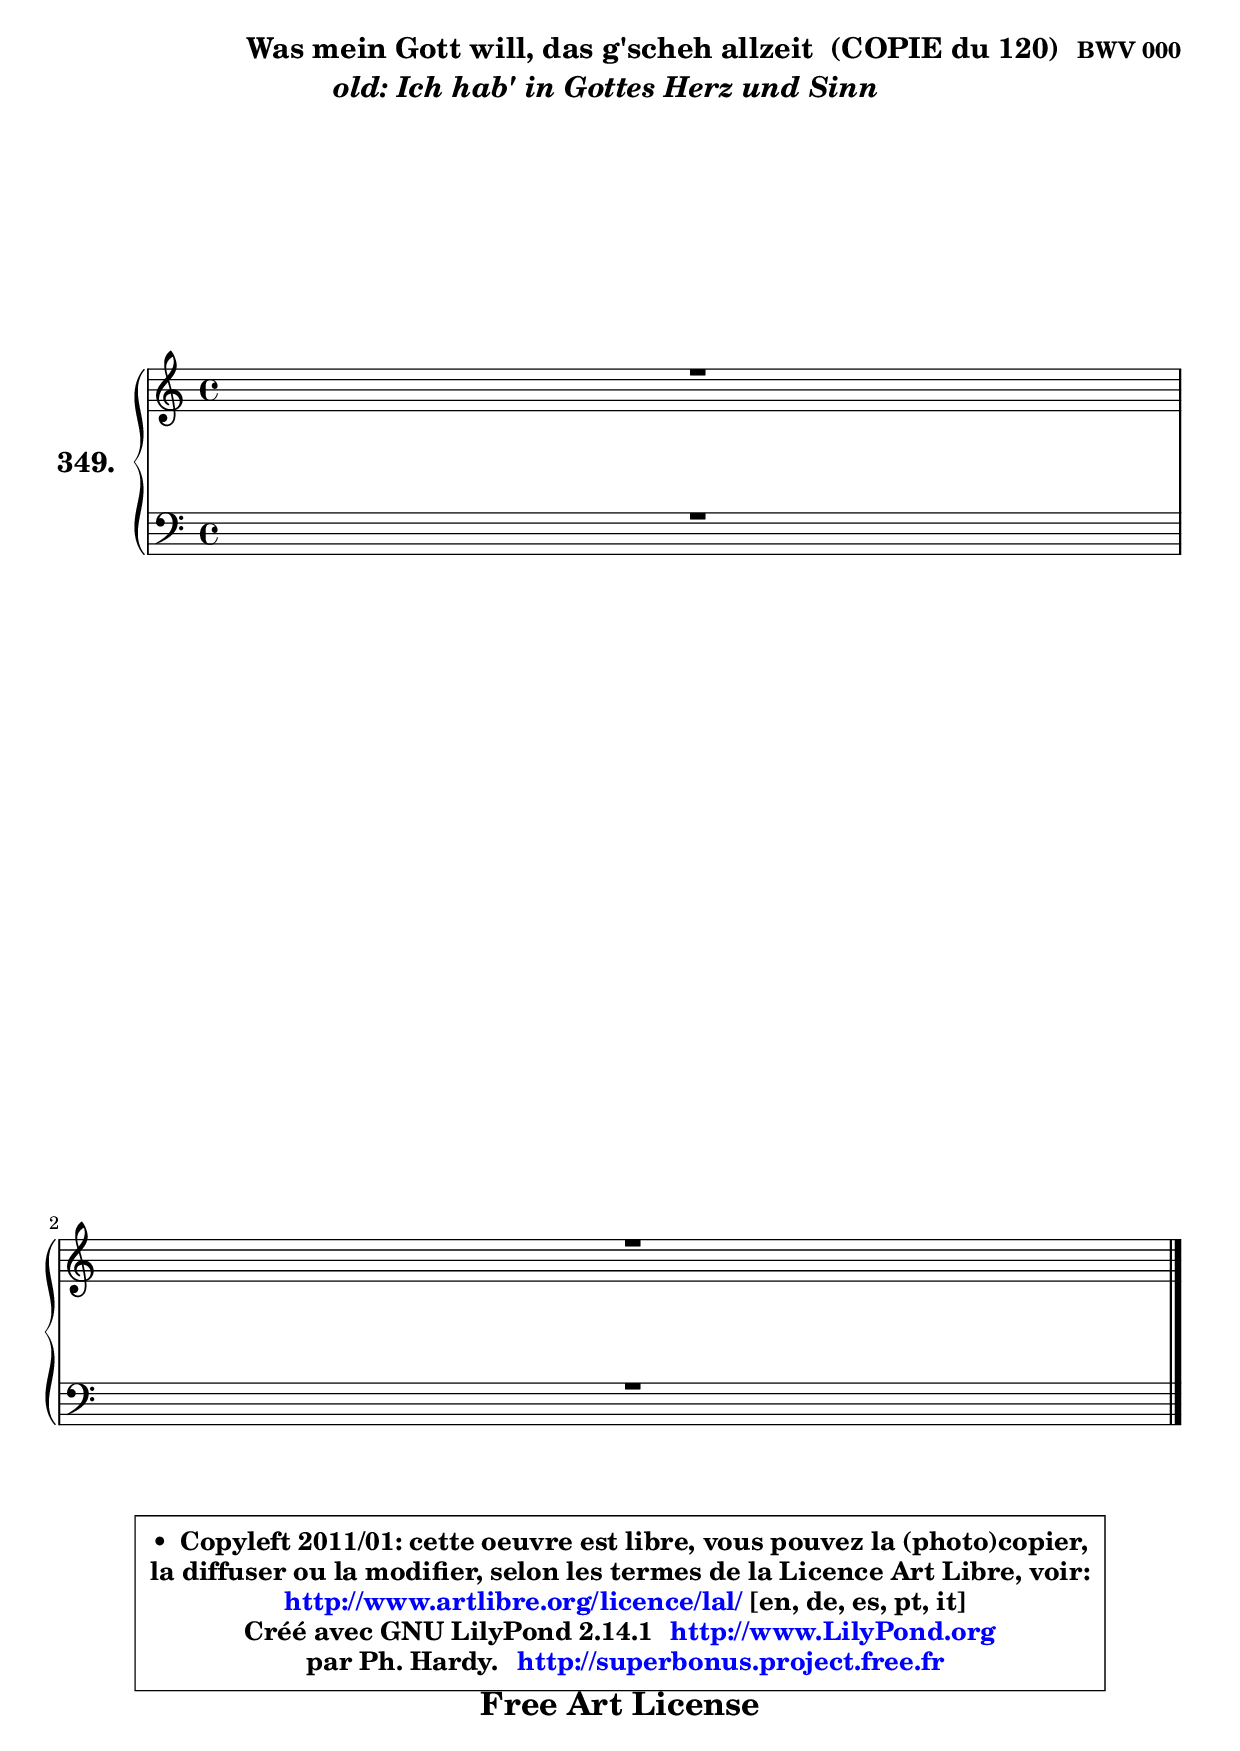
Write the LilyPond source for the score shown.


\version "2.14.1"

    \paper {
%	system-system-spacing #'padding = #0.1
%	score-system-spacing #'padding = #0.1
	ragged-bottom = ##f
	ragged-last-bottom = ##f
	}

    \header {
      opus = \markup { \bold "BWV 000" }
      piece = \markup { \hspace #9 \fontsize #2 \bold \column \center-align { \line { \hspace #9 "Was mein Gott will, das g'scheh allzeit  (COPIE du 120)" }
                                  \line { \italic "old: Ich hab' in Gottes Herz und Sinn" }
                              } }
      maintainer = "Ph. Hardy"
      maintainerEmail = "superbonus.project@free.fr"
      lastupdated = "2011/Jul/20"
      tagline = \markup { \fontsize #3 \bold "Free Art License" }
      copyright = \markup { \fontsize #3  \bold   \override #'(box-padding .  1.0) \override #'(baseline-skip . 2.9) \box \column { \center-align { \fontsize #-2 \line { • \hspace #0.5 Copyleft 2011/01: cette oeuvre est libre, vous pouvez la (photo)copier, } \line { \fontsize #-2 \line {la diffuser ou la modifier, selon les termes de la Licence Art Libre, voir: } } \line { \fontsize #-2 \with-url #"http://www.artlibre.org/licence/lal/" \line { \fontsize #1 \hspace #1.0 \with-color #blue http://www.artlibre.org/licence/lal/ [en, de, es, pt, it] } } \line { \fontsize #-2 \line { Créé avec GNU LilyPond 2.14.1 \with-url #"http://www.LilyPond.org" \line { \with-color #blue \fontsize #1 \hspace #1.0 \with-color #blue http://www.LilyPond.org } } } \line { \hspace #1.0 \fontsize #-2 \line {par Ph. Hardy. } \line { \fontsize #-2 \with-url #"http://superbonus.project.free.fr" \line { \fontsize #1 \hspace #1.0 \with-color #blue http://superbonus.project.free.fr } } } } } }

	  }

  guidemidi = {
	\tempo 4 = 78

	}

  upper = {
\displayLilyMusic \transpose c c {
	\time 4/4
	\key c \major
	\clef treble
	\voiceOne
	<< { 
	% SOPRANO
	\set Voice.midiInstrument = "acoustic grand"
	\relative c' {
	R1 |
\break
	R1 |
        \bar "|."
	} % fin de relative
	}

	\context Voice="1" { \voiceTwo 
	% ALTO
	\set Voice.midiInstrument = "acoustic grand"
	\relative c' {
	
        \bar "|."
	} % fin de relative
	\oneVoice
	} >>
}
	}

    lower = {
\transpose c c {
	\time 4/4
	\key c \major
	\clef bass
	\voiceOne
	<< { 
	% TENOR
	\set Voice.midiInstrument = "acoustic grand"
	\relative c' {
	R1 |
\break
	R1 |
        \bar "|."
	} % fin de relative
	}
	\context Voice="1" { \voiceTwo 
	% BASS
	\set Voice.midiInstrument = "acoustic grand"
	\relative c {
        
        \bar "|."
	} % fin de relative
	\oneVoice
	} >>
}
	}


    \score { 

	\new PianoStaff <<
	\set PianoStaff.instrumentName = \markup { \bold \huge "349." }
	\new Staff = "upper" \upper
	\new Staff = "lower" \lower
	>>

    \layout {
%	ragged-last = ##f
	   }

         } % fin de score

  \score {
    \unfoldRepeats { << \guidemidi \upper \lower >> }
    \midi {
    \context {
     \Staff
      \remove "Staff_performer"
               }

     \context {
      \Voice
       \consists "Staff_performer"
                }

     \context { 
      \Score
      tempoWholesPerMinute = #(ly:make-moment 78 4)
		}
	    }
	}


